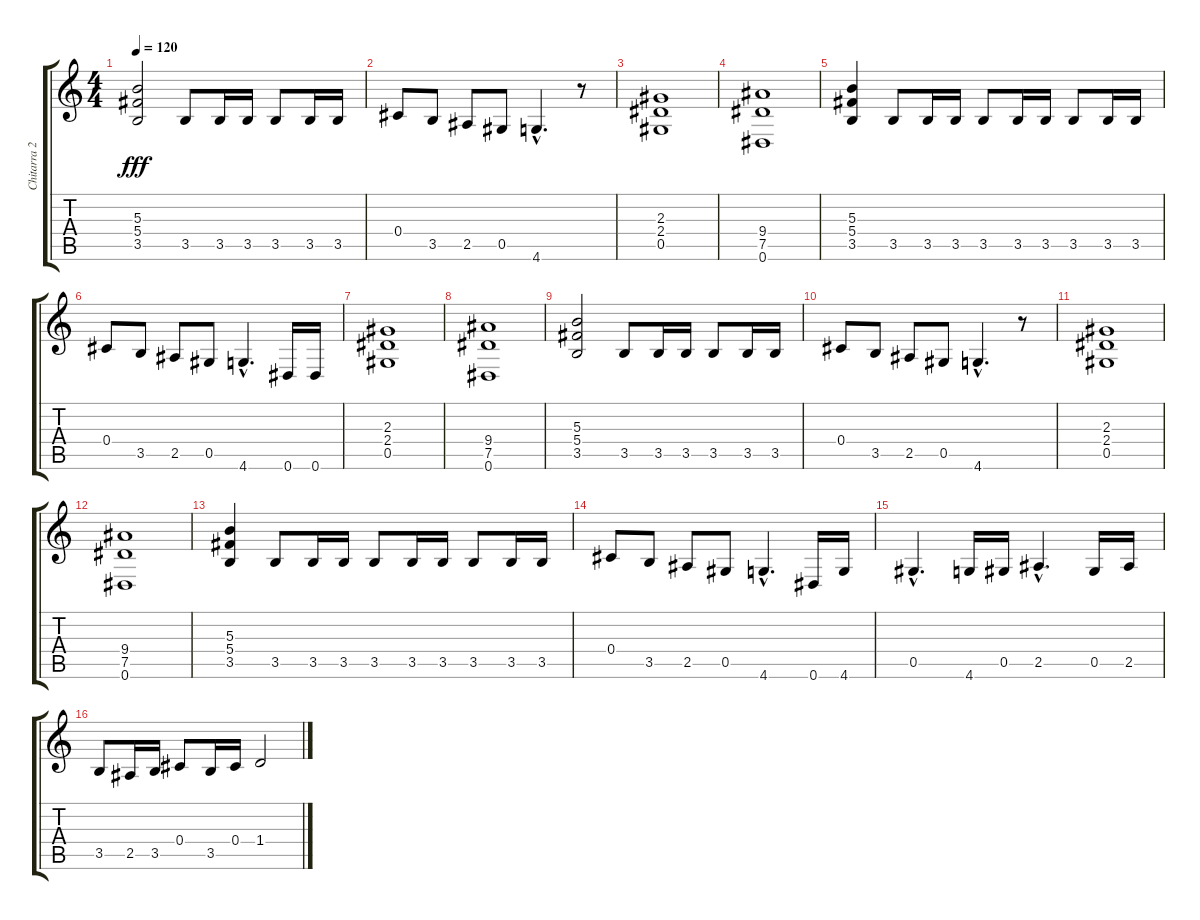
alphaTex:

\track ("Chitarra 2" "Chitarra 2") {instrument distortionguitar}
\staff {score tabs}
\tuning (Eb4 Bb3 Gb3 Db3 Ab2 Eb2) {hide}
\ts (4 4)
\tempo 120
\clef g2
\ks c
(5.3 5.4 3.5).2{dy fff} 3.5.8 3.5.16 3.5.16 3.5.8 3.5.16 3.5.16 |
0.4.8 3.5.8 2.5.8 0.5.8 4.6{hac}.4{d} r.8 |
(2.3 2.4 0.5).1 |
(9.4 7.5 0.6).1 |
(5.3 5.4 3.5).4 3.5.8 3.5.16 3.5.16 3.5.8 3.5.16 3.5.16 3.5.8 3.5.16 3.5.16 |
0.4.8 3.5.8 2.5.8 0.5.8 4.6{hac}.4{d} 0.6.16 0.6.16 |
(2.3 2.4 0.5).1 |
(9.4 7.5 0.6).1 |
(5.3 5.4 3.5).2 3.5.8 3.5.16 3.5.16 3.5.8 3.5.16 3.5.16 |
0.4.8 3.5.8 2.5.8 0.5.8 4.6{hac}.4{d} r.8 |
(2.3 2.4 0.5).1 |
(9.4 7.5 0.6).1 |
(5.3 5.4 3.5).4 3.5.8 3.5.16 3.5.16 3.5.8 3.5.16 3.5.16 3.5.8 3.5.16 3.5.16 |
0.4.8 3.5.8 2.5.8 0.5.8 4.6{hac}.4{d} 0.6.16 4.6.16 |
0.5{hac}.4{d} 4.6.16 0.5.16 2.5{hac}.4{d} 0.5.16 2.5.16 |
3.5.8 2.5.16 3.5.16 0.4.8 3.5.16 0.4.16 1.4.2
